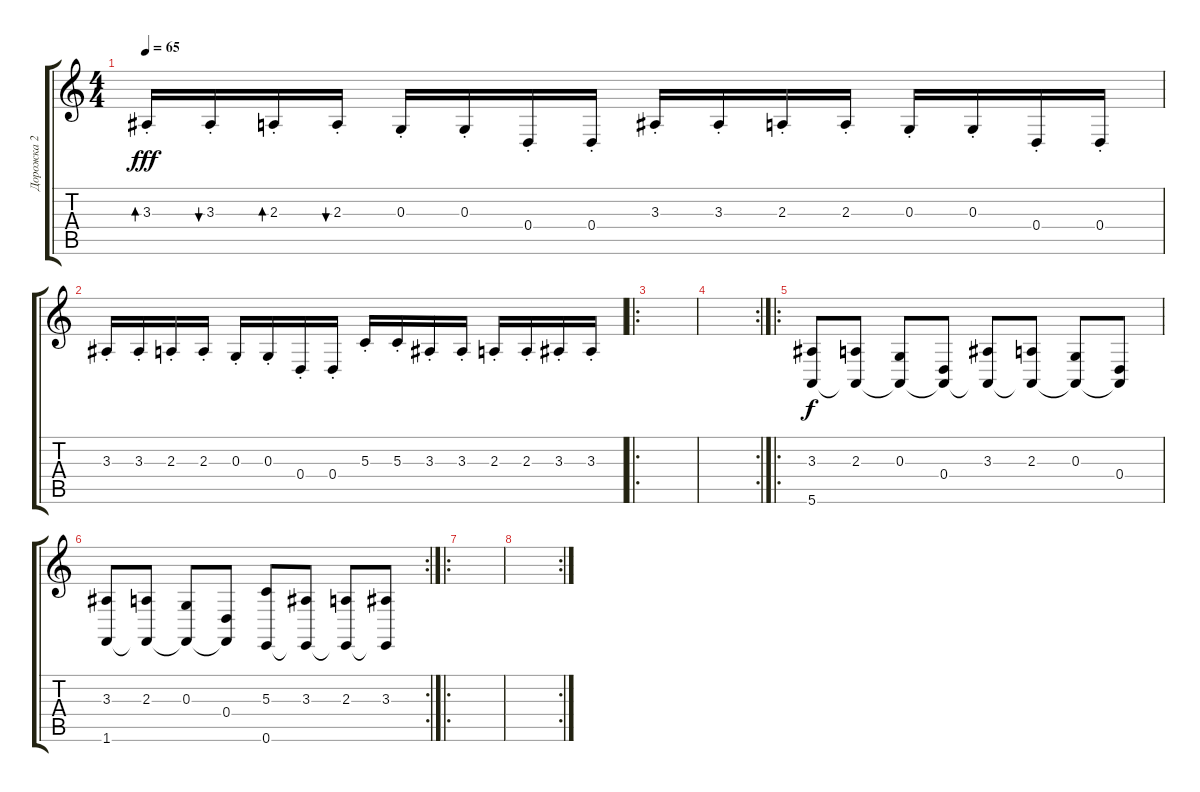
\track ("Дорожка 2" "Дорожка 2") {instrument orchestralharp}
\staff {score tabs}
\tuning (E4 B3 G3 D3 A2 E2) {hide}
\ts (4 4)
\tempo 65
\clef g2
\ks c
3.3{st}.16{bd 60 dy fff} 3.3{st}.16{bu 60} 2.3{st}.16{bd 60} 2.3{st}.16{bu 60} 0.3{st}.16 0.3{st}.16 0.4{st}.16 0.4{st}.16 3.3{st}.16 3.3{st}.16 2.3{st}.16 2.3{st}.16 0.3{st}.16 0.3{st}.16 0.4{st}.16 0.4{st}.16 |
3.3{st}.16 3.3{st}.16 2.3{st}.16 2.3{st}.16 0.3{st}.16 0.3{st}.16 0.4{st}.16 0.4{st}.16 5.3{st}.16 5.3{st}.16 3.3{st}.16 3.3{st}.16 2.3{st}.16 2.3{st}.16 3.3{st}.16 3.3{st}.16 |
\ro
|
\rc 2
|
\ro
(3.3 5.6).8{dy f} (2.3 5.6{t}).8 (0.3 5.6{t}).8 (0.4 5.6{t}).8 (3.3 5.6{t}).8 (2.3 5.6{t}).8 (0.3 5.6{t}).8 (0.4 5.6{t}).8 |
\rc 2
(3.3 1.6).8 (2.3 1.6{t}).8 (0.3 1.6{t}).8 (0.4 1.6{t}).8 (5.3 0.6).8 (3.3 0.6{t}).8 (2.3 0.6{t}).8 (3.3 0.6{t}).8 |
\ro
|
\rc 2
